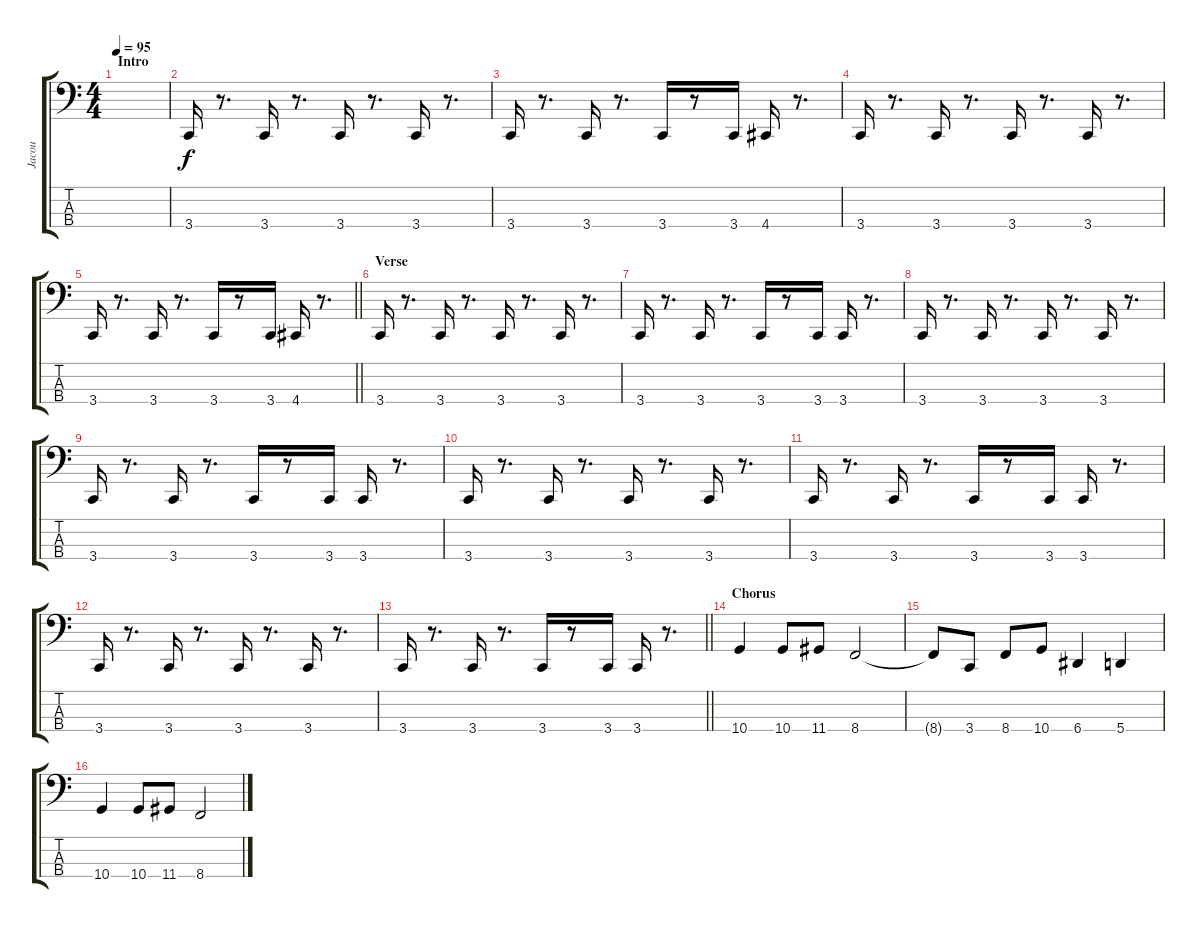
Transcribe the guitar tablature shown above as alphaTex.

\track ("Jacou" "Jacou") {instrument electricbassfinger}
\staff {score tabs}
\tuning (D2 A1 E1 A0) {hide}
\ts (4 4)
\section ("" "Intro")
\tempo 95
\clef f4
\ks c
|
3.4.16 r.8{d} 3.4.16 r.8{d} 3.4.16 r.8{d} 3.4.16 r.8{d} |
3.4.16 r.8{d} 3.4.16 r.8{d} 3.4.16 r.8 3.4.16 4.4.16 r.8{d} |
3.4.16 r.8{d} 3.4.16 r.8{d} 3.4.16 r.8{d} 3.4.16 r.8{d} |
\barLineRight lightlight
3.4.16 r.8{d} 3.4.16 r.8{d} 3.4.16 r.8 3.4.16 4.4.16 r.8{d} |
\section ("" "Verse")
3.4.16 r.8{d} 3.4.16 r.8{d} 3.4.16 r.8{d} 3.4.16 r.8{d} |
3.4.16 r.8{d} 3.4.16 r.8{d} 3.4.16 r.8 3.4.16 3.4.16 r.8{d} |
3.4.16 r.8{d} 3.4.16 r.8{d} 3.4.16 r.8{d} 3.4.16 r.8{d} |
3.4.16 r.8{d} 3.4.16 r.8{d} 3.4.16 r.8 3.4.16 3.4.16 r.8{d} |
3.4.16 r.8{d} 3.4.16 r.8{d} 3.4.16 r.8{d} 3.4.16 r.8{d} |
3.4.16 r.8{d} 3.4.16 r.8{d} 3.4.16 r.8 3.4.16 3.4.16 r.8{d} |
3.4.16 r.8{d} 3.4.16 r.8{d} 3.4.16 r.8{d} 3.4.16 r.8{d} |
\barLineRight lightlight
3.4.16 r.8{d} 3.4.16 r.8{d} 3.4.16 r.8 3.4.16 3.4.16 r.8{d} |
\section ("" "Chorus")
10.4.4 10.4.8 11.4.8 8.4.2 |
8.4{t}.8 3.4.8 8.4.8 10.4.8 6.4.4 5.4.4 |
10.4.4 10.4.8 11.4.8 8.4.2
